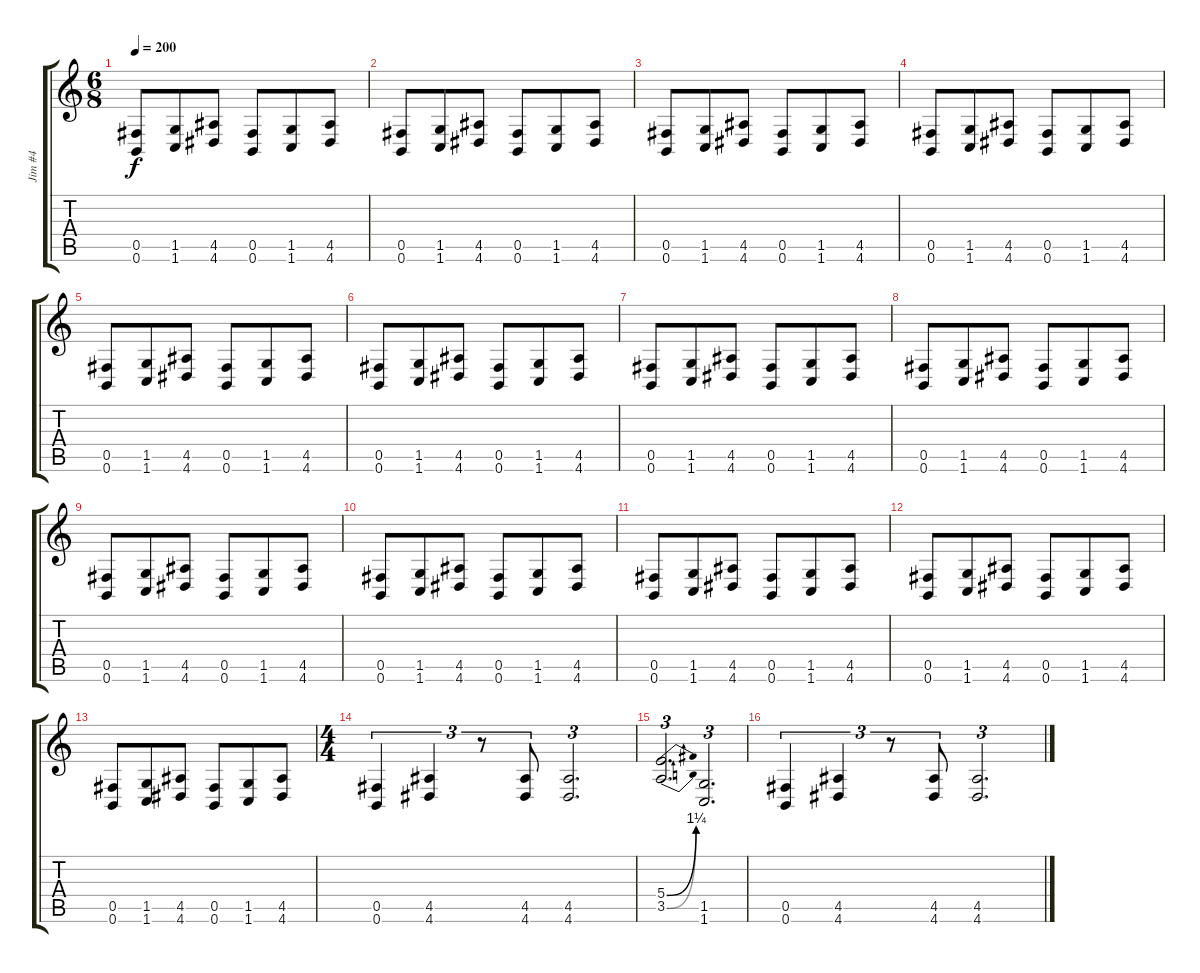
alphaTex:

\track ("Jim #4" "Jim #4") {instrument distortionguitar}
\staff {score tabs}
\tuning (Db4 Ab3 E3 B2 Gb2 B1) {hide}
\ts (6 8)
\tempo 200
\clef g2
\ks c
(0.5 0.6).8{dy f} (1.5 1.6).8 (4.5 4.6).8 (0.5 0.6).8 (1.5 1.6).8 (4.5 4.6).8 |
(0.5 0.6).8 (1.5 1.6).8 (4.5 4.6).8 (0.5 0.6).8 (1.5 1.6).8 (4.5 4.6).8 |
(0.5 0.6).8 (1.5 1.6).8 (4.5 4.6).8 (0.5 0.6).8 (1.5 1.6).8 (4.5 4.6).8 |
(0.5 0.6).8 (1.5 1.6).8 (4.5 4.6).8 (0.5 0.6).8 (1.5 1.6).8 (4.5 4.6).8 |
(0.5 0.6).8 (1.5 1.6).8 (4.5 4.6).8 (0.5 0.6).8 (1.5 1.6).8 (4.5 4.6).8 |
(0.5 0.6).8 (1.5 1.6).8 (4.5 4.6).8 (0.5 0.6).8 (1.5 1.6).8 (4.5 4.6).8 |
(0.5 0.6).8 (1.5 1.6).8 (4.5 4.6).8 (0.5 0.6).8 (1.5 1.6).8 (4.5 4.6).8 |
(0.5 0.6).8 (1.5 1.6).8 (4.5 4.6).8 (0.5 0.6).8 (1.5 1.6).8 (4.5 4.6).8 |
(0.5 0.6).8 (1.5 1.6).8 (4.5 4.6).8 (0.5 0.6).8 (1.5 1.6).8 (4.5 4.6).8 |
(0.5 0.6).8 (1.5 1.6).8 (4.5 4.6).8 (0.5 0.6).8 (1.5 1.6).8 (4.5 4.6).8 |
(0.5 0.6).8 (1.5 1.6).8 (4.5 4.6).8 (0.5 0.6).8 (1.5 1.6).8 (4.5 4.6).8 |
(0.5 0.6).8 (1.5 1.6).8 (4.5 4.6).8 (0.5 0.6).8 (1.5 1.6).8 (4.5 4.6).8 |
(0.5 0.6).8 (1.5 1.6).8 (4.5 4.6).8 (0.5 0.6).8 (1.5 1.6).8 (4.5 4.6).8 |
\ts (4 4)
(0.5 0.6).4{tu (3 2)} (4.5 4.6).4{tu (3 2)} r.8{tu (3 2)} (4.5 4.6).8{tu (3 2)} (4.5 4.6).2{d tu (3 2)} |
(5.4{be (bend 0 0 60 5)} 3.5{be (bend 0 0 60 5)}).2{d tu (3 2)} (1.5 1.6).2{d tu (3 2)} |
(0.5 0.6).4{tu (3 2)} (4.5 4.6).4{tu (3 2)} r.8{tu (3 2)} (4.5 4.6).8{tu (3 2)} (4.5 4.6).2{d tu (3 2)}
